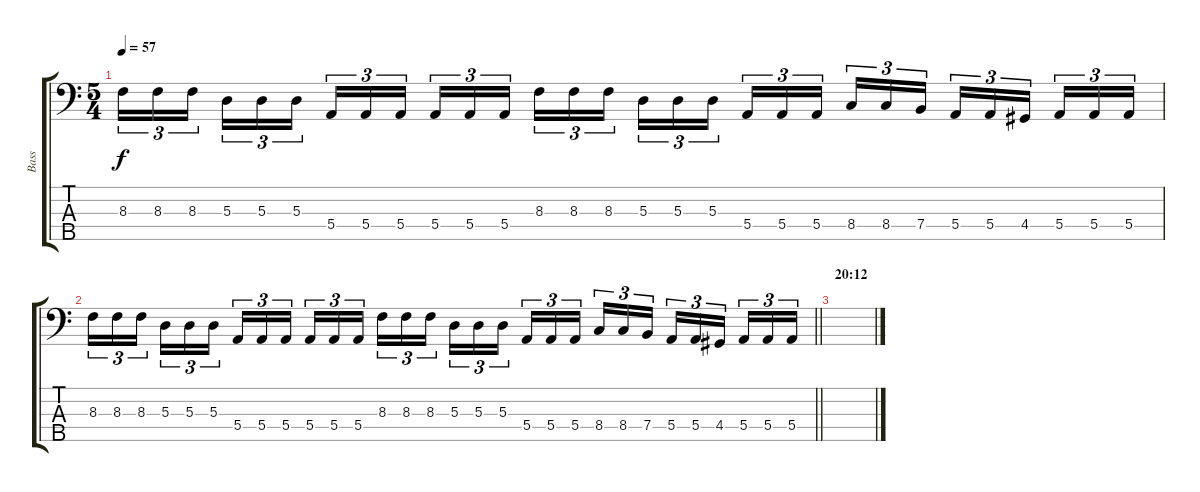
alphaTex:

\track ("Bass" "Bass") {instrument electricbassfinger}
\staff {score tabs}
\tuning (G2 D2 A1 E1 B0) {hide}
\ts (5 4)
\tempo 57
\clef f4
\ks c
8.3.16{tu (3 2) dy f} 8.3.16{tu (3 2)} 8.3.16{tu (3 2) beam splitsecondary} 5.3.16{tu (3 2)} 5.3.16{tu (3 2)} 5.3.16{tu (3 2)} 5.4.16{tu (3 2)} 5.4.16{tu (3 2)} 5.4.16{tu (3 2) beam splitsecondary} 5.4.16{tu (3 2)} 5.4.16{tu (3 2)} 5.4.16{tu (3 2)} 8.3.16{tu (3 2)} 8.3.16{tu (3 2)} 8.3.16{tu (3 2) beam splitsecondary} 5.3.16{tu (3 2)} 5.3.16{tu (3 2)} 5.3.16{tu (3 2)} 5.4.16{tu (3 2)} 5.4.16{tu (3 2)} 5.4.16{tu (3 2) beam splitsecondary} 8.4.16{tu (3 2)} 8.4.16{tu (3 2)} 7.4.16{tu (3 2)} 5.4.16{tu (3 2)} 5.4.16{tu (3 2)} 4.4.16{tu (3 2) beam splitsecondary} 5.4.16{tu (3 2)} 5.4.16{tu (3 2)} 5.4.16{tu (3 2)} |
\barLineRight lightlight
8.3.16{tu (3 2)} 8.3.16{tu (3 2)} 8.3.16{tu (3 2) beam splitsecondary} 5.3.16{tu (3 2)} 5.3.16{tu (3 2)} 5.3.16{tu (3 2)} 5.4.16{tu (3 2)} 5.4.16{tu (3 2)} 5.4.16{tu (3 2) beam splitsecondary} 5.4.16{tu (3 2)} 5.4.16{tu (3 2)} 5.4.16{tu (3 2)} 8.3.16{tu (3 2)} 8.3.16{tu (3 2)} 8.3.16{tu (3 2) beam splitsecondary} 5.3.16{tu (3 2)} 5.3.16{tu (3 2)} 5.3.16{tu (3 2)} 5.4.16{tu (3 2)} 5.4.16{tu (3 2)} 5.4.16{tu (3 2) beam splitsecondary} 8.4.16{tu (3 2)} 8.4.16{tu (3 2)} 7.4.16{tu (3 2)} 5.4.16{tu (3 2)} 5.4.16{tu (3 2)} 4.4.16{tu (3 2) beam splitsecondary} 5.4.16{tu (3 2)} 5.4.16{tu (3 2)} 5.4.16{tu (3 2)} |
\section ("" "20:12")
